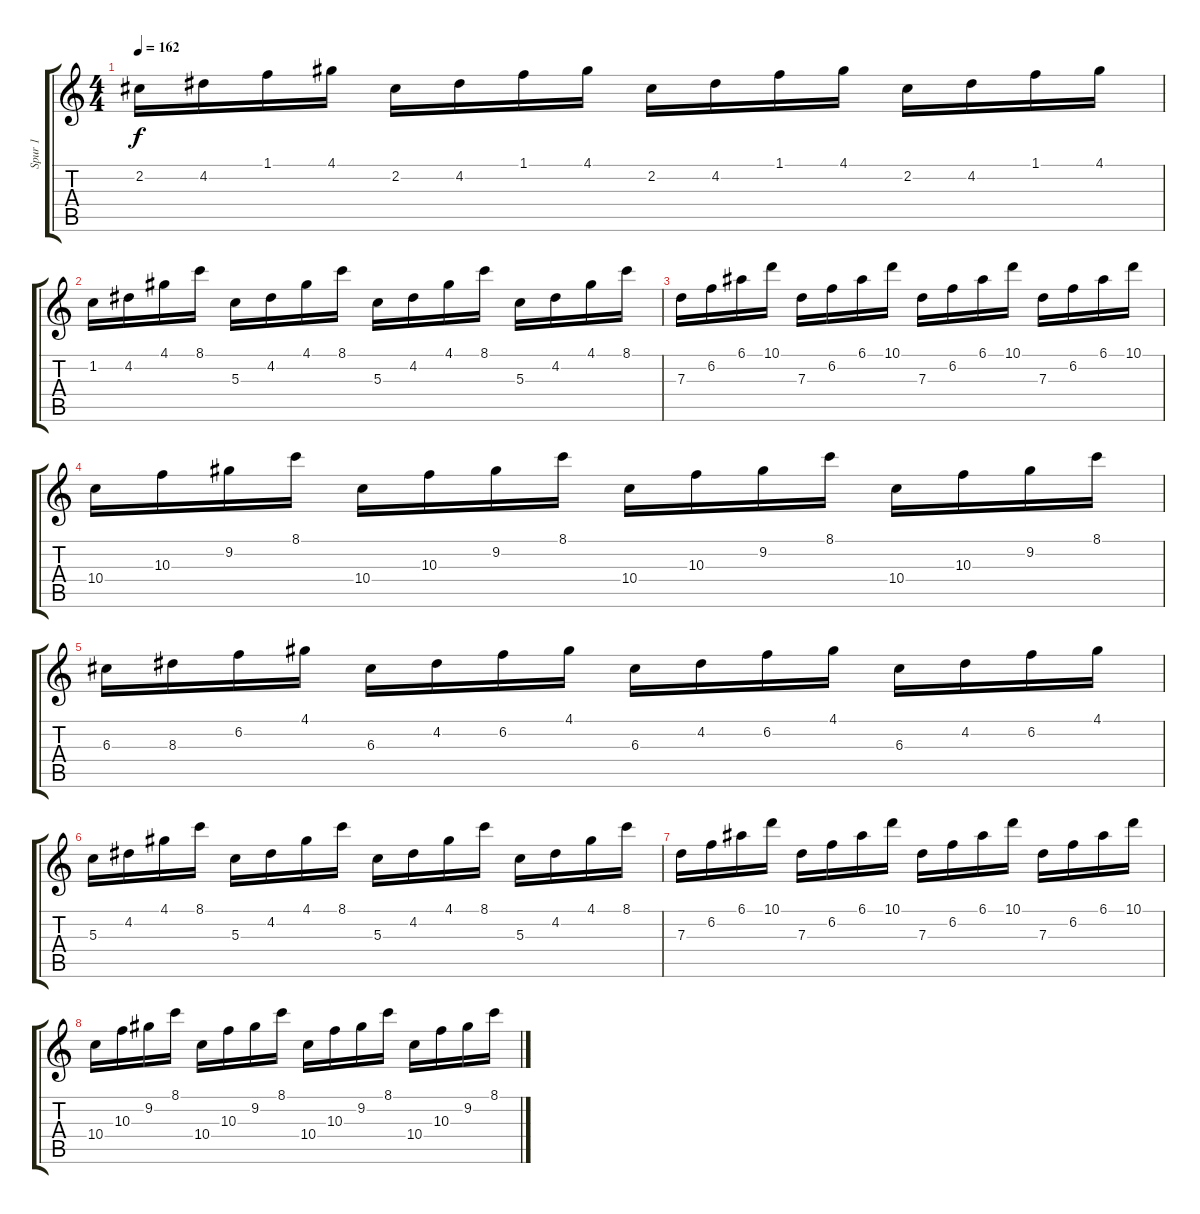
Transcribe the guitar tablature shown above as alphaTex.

\track ("Spur 1" "Spur 1") {instrument distortionguitar}
\staff {score tabs}
\tuning (E4 B3 G3 D3 A2 E2) {hide}
\ts (4 4)
\tempo 162
\clef g2
\ks c
2.2.16{dy f} 4.2.16 1.1.16 4.1.16 2.2.16 4.2.16 1.1.16 4.1.16 2.2.16 4.2.16 1.1.16 4.1.16 2.2.16 4.2.16 1.1.16 4.1.16 |
1.2.16 4.2.16 4.1.16 8.1.16 5.3.16 4.2.16 4.1.16 8.1.16 5.3.16 4.2.16 4.1.16 8.1.16 5.3.16 4.2.16 4.1.16 8.1.16 |
7.3.16 6.2.16 6.1.16 10.1.16 7.3.16 6.2.16 6.1.16 10.1.16 7.3.16 6.2.16 6.1.16 10.1.16 7.3.16 6.2.16 6.1.16 10.1.16 |
10.4.16 10.3.16 9.2.16 8.1.16 10.4.16 10.3.16 9.2.16 8.1.16 10.4.16 10.3.16 9.2.16 8.1.16 10.4.16 10.3.16 9.2.16 8.1.16 |
6.3.16 8.3.16 6.2.16 4.1.16 6.3.16 4.2.16 6.2.16 4.1.16 6.3.16 4.2.16 6.2.16 4.1.16 6.3.16 4.2.16 6.2.16 4.1.16 |
5.3.16 4.2.16 4.1.16 8.1.16 5.3.16 4.2.16 4.1.16 8.1.16 5.3.16 4.2.16 4.1.16 8.1.16 5.3.16 4.2.16 4.1.16 8.1.16 |
7.3.16 6.2.16 6.1.16 10.1.16 7.3.16 6.2.16 6.1.16 10.1.16 7.3.16 6.2.16 6.1.16 10.1.16 7.3.16 6.2.16 6.1.16 10.1.16 |
10.4.16 10.3.16 9.2.16 8.1.16 10.4.16 10.3.16 9.2.16 8.1.16 10.4.16 10.3.16 9.2.16 8.1.16 10.4.16 10.3.16 9.2.16 8.1.16
